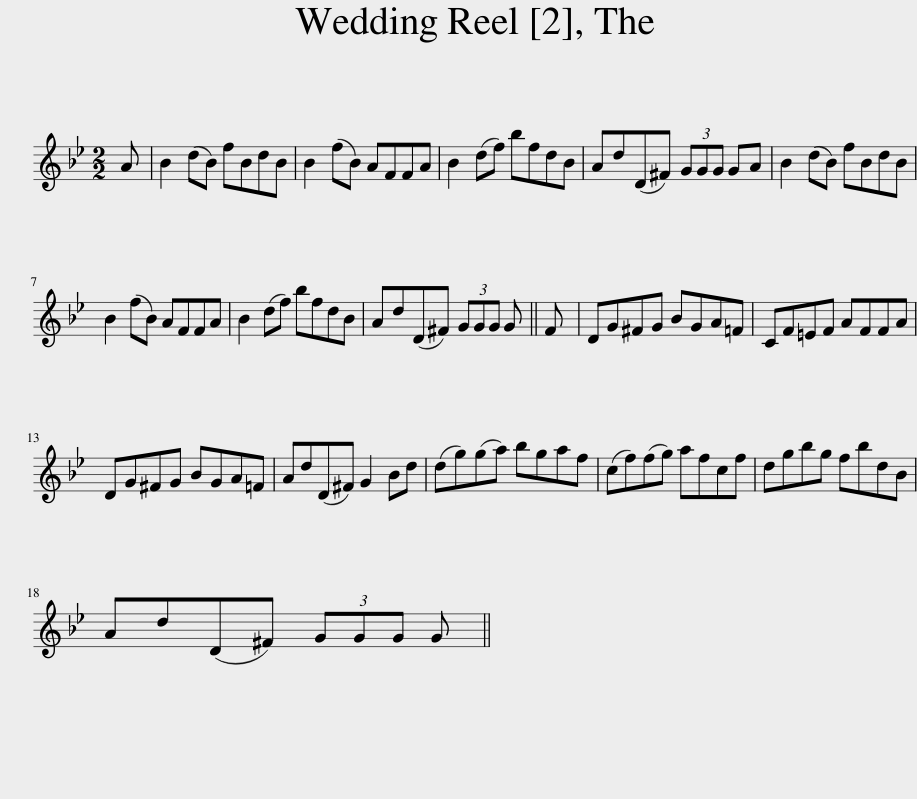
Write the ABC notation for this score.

X:1
L:1/8
M:2/2
I:linebreak $
K:Gmin
V:1 treble
V:1
 A | B2 (dB) fBdB | B2 (fB) AFFA | B2 (df) bfdB | Ad(D^F) (3GGG GA | %5
 B2 (dB) fBdB |$ B2 (fB) AFFA | B2 (df) bfdB | Ad(D^F) (3GGG G || F | %10
 DG^FG BGA=F | CF=EF AFFA |$ DG^FG BGA=F | Ad(D^F) G2 Bd | (dg)(ga) bgaf | %15
 (cf)(fg) afcf | dgbg fbdB |$ Ad(D^F) (3GGG G || %18
